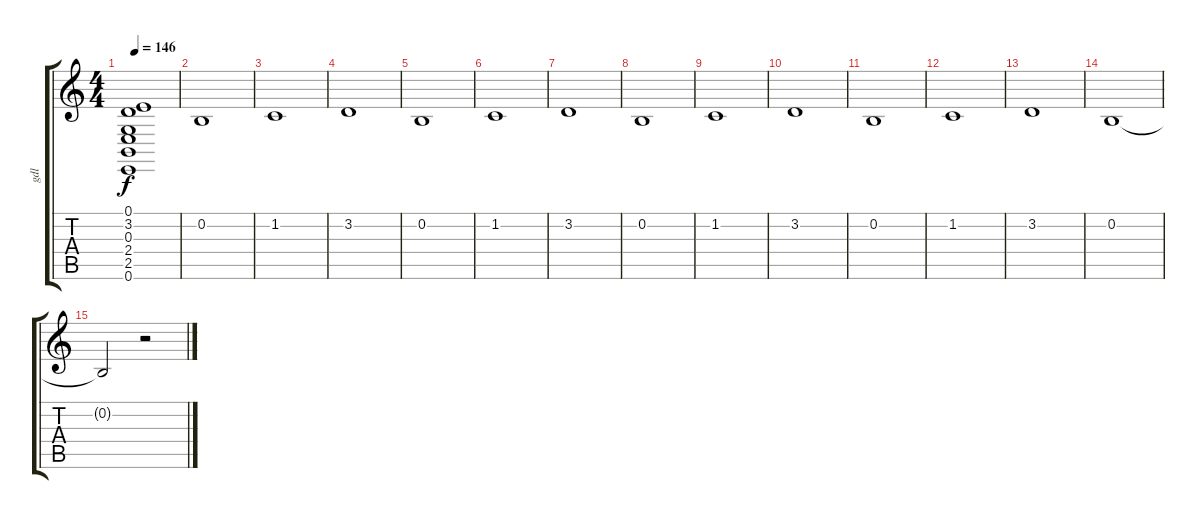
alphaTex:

\track ("gdl" "gdl") {instrument stringensemble1}
\staff {score tabs}
\tuning (E4 B3 G3 D3 A2 E2) {hide}
\ts (4 4)
\tempo 146
\clef g2
\ks c
(0.1 3.2 0.3 2.4 2.5 0.6).1{dy f} |
0.2.1 |
1.2.1 |
3.2.1 |
0.2.1 |
1.2.1 |
3.2.1 |
0.2.1 |
1.2.1 |
3.2.1 |
0.2.1 |
1.2.1 |
3.2.1 |
0.2.1 |
0.2{t}.2 r.2
